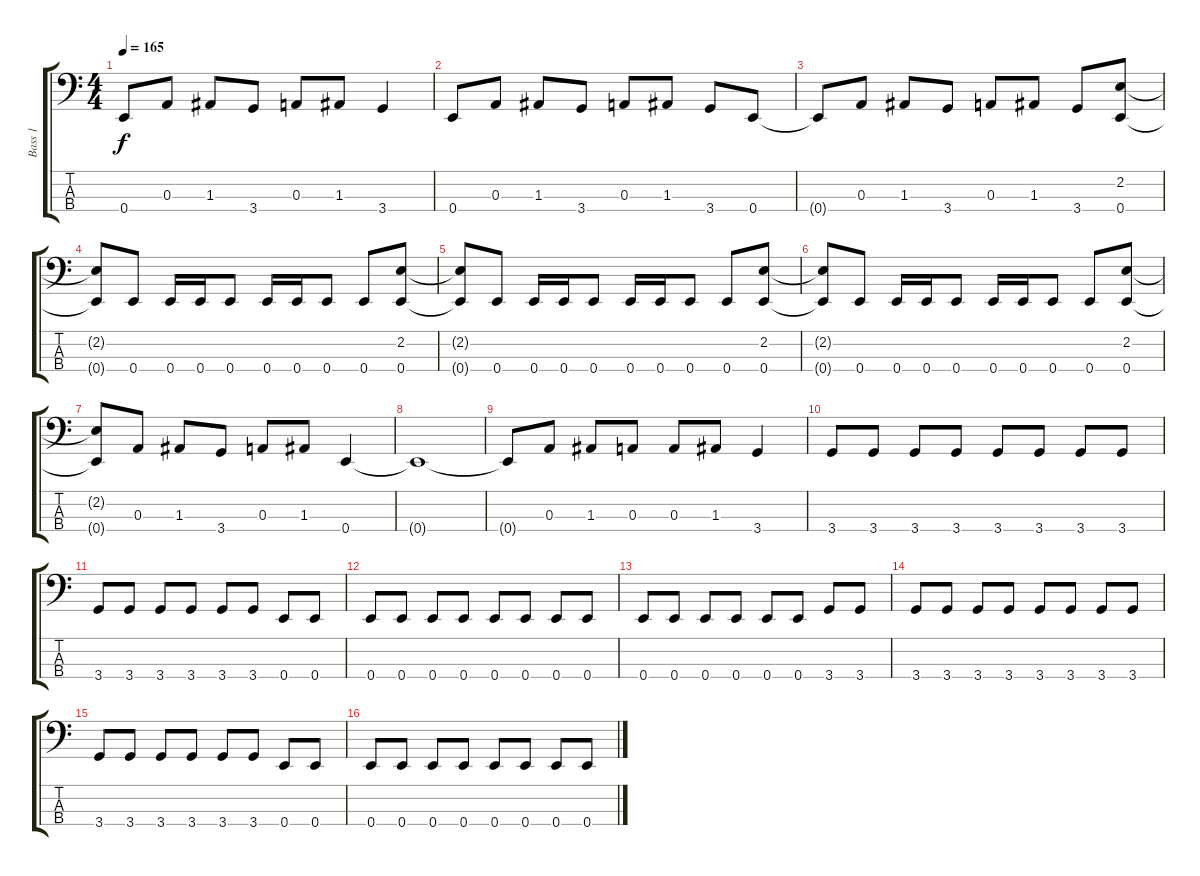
\track ("Bass 1" "Bass 1") {instrument electricbasspick}
\staff {score tabs}
\tuning (G2 D2 A1 E1) {hide}
\ts (4 4)
\tempo 165
\clef f4
\ks c
0.4{t}.8{dy f} 0.3.8 1.3.8 3.4.8 0.3.8 1.3.8 3.4.4 |
0.4.8 0.3.8 1.3.8 3.4.8 0.3.8 1.3.8 3.4.8 0.4.8 |
0.4{t}.8 0.3.8 1.3.8 3.4.8 0.3.8 1.3.8 3.4.8 (2.2 0.4).8 |
(2.2{t} 0.4{t}).8 0.4.8 0.4.16 0.4.16 0.4.8 0.4.16 0.4.16 0.4.8 0.4.8 (2.2 0.4).8 |
(2.2{t} 0.4{t}).8 0.4.8 0.4.16 0.4.16 0.4.8 0.4.16 0.4.16 0.4.8 0.4.8 (2.2 0.4).8 |
(2.2{t} 0.4{t}).8 0.4.8 0.4.16 0.4.16 0.4.8 0.4.16 0.4.16 0.4.8 0.4.8 (2.2 0.4).8 |
(2.2{t} 0.4{t}).8 0.3.8 1.3.8 3.4.8 0.3.8 1.3.8 0.4.4 |
0.4{t}.1 |
0.4{t}.8 0.3.8 1.3.8 0.3.8 0.3.8 1.3.8 3.4.4 |
3.4.8 3.4.8 3.4.8 3.4.8 3.4.8 3.4.8 3.4.8 3.4.8 |
3.4.8 3.4.8 3.4.8 3.4.8 3.4.8 3.4.8 0.4.8 0.4.8 |
0.4.8 0.4.8 0.4.8 0.4.8 0.4.8 0.4.8 0.4.8 0.4.8 |
0.4.8 0.4.8 0.4.8 0.4.8 0.4.8 0.4.8 3.4.8 3.4.8 |
3.4.8 3.4.8 3.4.8 3.4.8 3.4.8 3.4.8 3.4.8 3.4.8 |
3.4.8 3.4.8 3.4.8 3.4.8 3.4.8 3.4.8 0.4.8 0.4.8 |
0.4.8 0.4.8 0.4.8 0.4.8 0.4.8 0.4.8 0.4.8 0.4.8
